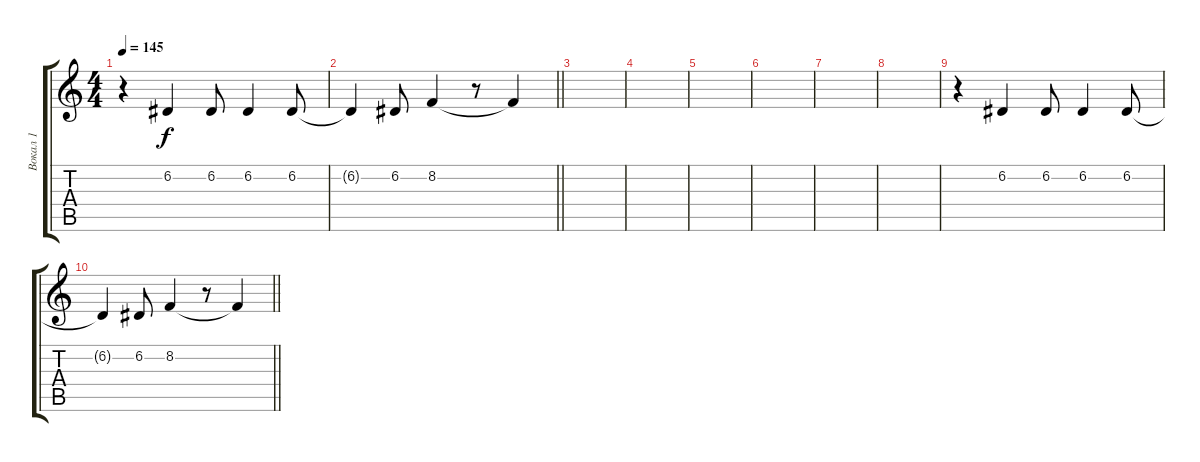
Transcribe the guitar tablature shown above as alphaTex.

\track ("Вокал 1" "Вокал 1") {instrument englishhorn}
\staff {score tabs}
\tuning (D4 A3 F3 C3 G2 D2) {hide}
\ts (4 4)
\tempo 145
\clef g2
\ks c
r.4{dy f} 6.2.4 6.2.8 6.2.4 6.2.8 |
\barLineRight lightlight
6.2{t}.4 6.2.8 8.2.4 r.8 8.2{t}.4 |
|
|
|
|
|
|
r.4 6.2.4 6.2.8 6.2.4 6.2.8 |
\barLineRight lightlight
6.2{t}.4 6.2.8 8.2.4 r.8 8.2{t}.4
